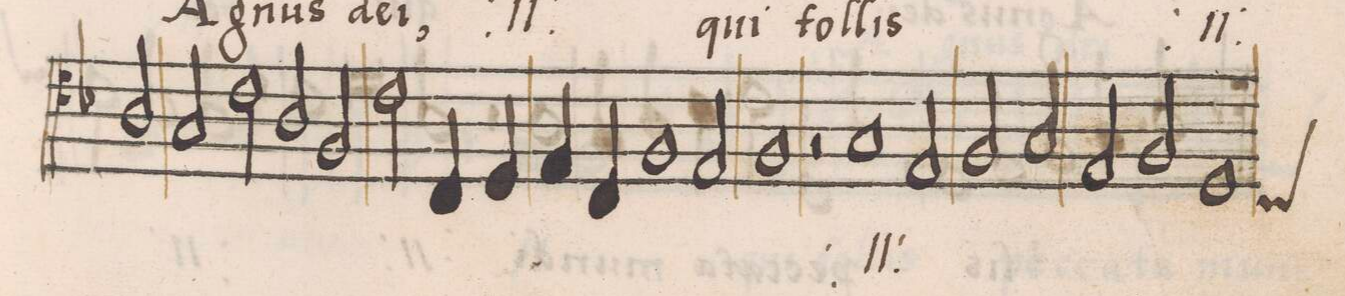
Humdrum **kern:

**kern	**text
*I"ALTVS	*
*clefC4	*
*k[b-]	*
*met(C|)	*
*M2/1	*
2A/	.
=8-	=8-
2G/	-gnus
2c\	de-
2A/	.
2F/	.
=9-	=9-
2c\	-i
4C/	qui
4D/	.
4E/	.
4C/	.
1F/	tol-
=10-	=10-
2E/	.
1F	-lis
=11-	=11-
2r	.
1G	A-
2E/	-gnus
=12-	=12-
2F/	.
2G/	.
2E/	de-
2F/	.
=13-	=13-
*custos:C	*
1D	-i
*-	*-
